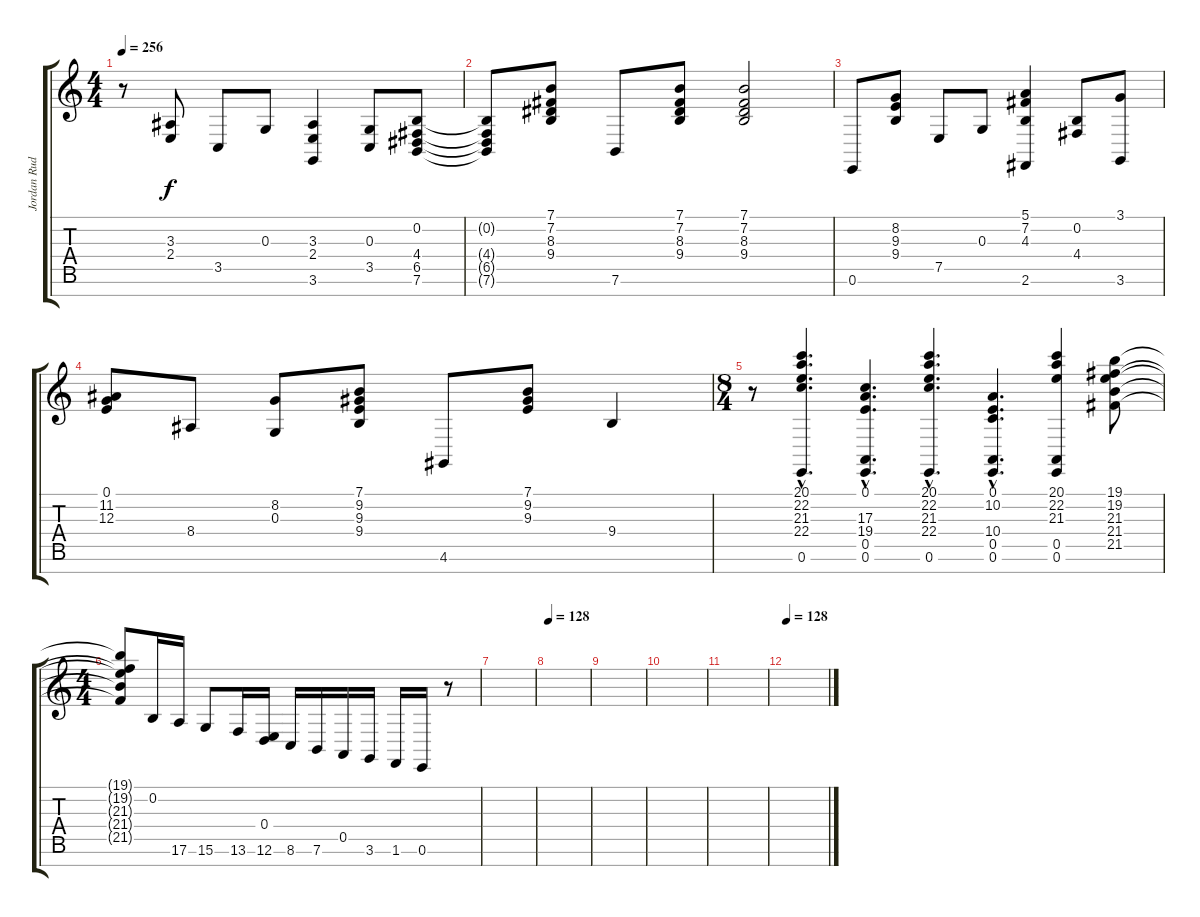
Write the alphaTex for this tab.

\track ("Jordan Rudess" "Jordan Rud") {instrument drawbarorgan}
\staff {score tabs}
\tuning (E4 B3 G3 D3 A2 E2 B1) {hide}
\ts (4 4)
\tempo 256
\clef g2
\ks c
r.8{dy f} (3.3 2.4).8 3.5.8 0.3.8 (3.3 2.4 3.6).4 (0.3 3.5).8 (0.2 4.4 6.5 7.6).8 |
(0.2{t} 4.4{t} 6.5{t} 7.6{t}).8 (7.1 7.2 8.3 9.4).8 7.6.8 (7.1 7.2 8.3 9.4).8 (7.1 7.2 8.3 9.4).2 |
0.6.8 (8.2 9.3 9.4).8 7.5.8 0.3.8 (5.1 7.2 4.3 2.6).4 (0.2 4.4).8 (3.1 3.6).8 |
(0.1 11.2 12.3).8 8.4.8 (8.2 0.3).8 (7.1 9.2 9.3 9.4).8 4.6.8 (7.1 9.2 9.3).8 9.4.4 |
\ts (8 4)
r.8 (20.1{hac} 22.2{hac} 21.3{hac} 22.4{hac} 0.6{hac}).4{d} (0.1{hac} 17.3{hac} 19.4{hac} 0.5{hac} 0.6{hac}).4{d} (20.1{hac} 22.2{hac} 21.3{hac} 22.4{hac} 0.6{hac}).4{d} (0.1{hac} 10.2{hac} 10.4{hac} 0.5{hac} 0.6{hac}).4{d} (20.1 22.2 21.3 0.5 0.6).4 (19.1 19.2 21.3 21.4 21.5).8 |
\ts (4 4)
(19.1{t} 19.2{t} 21.3{t} 21.4{t} 21.5{t}).8 0.2.16 17.6.16 15.6.8 13.6.16 (0.4 12.6).16 8.6.16 7.6.16 0.5.16 3.6.16 1.6.16 0.6.16 r.8 |
|
\tempo 128
|
|
|
|
\tempo 128
